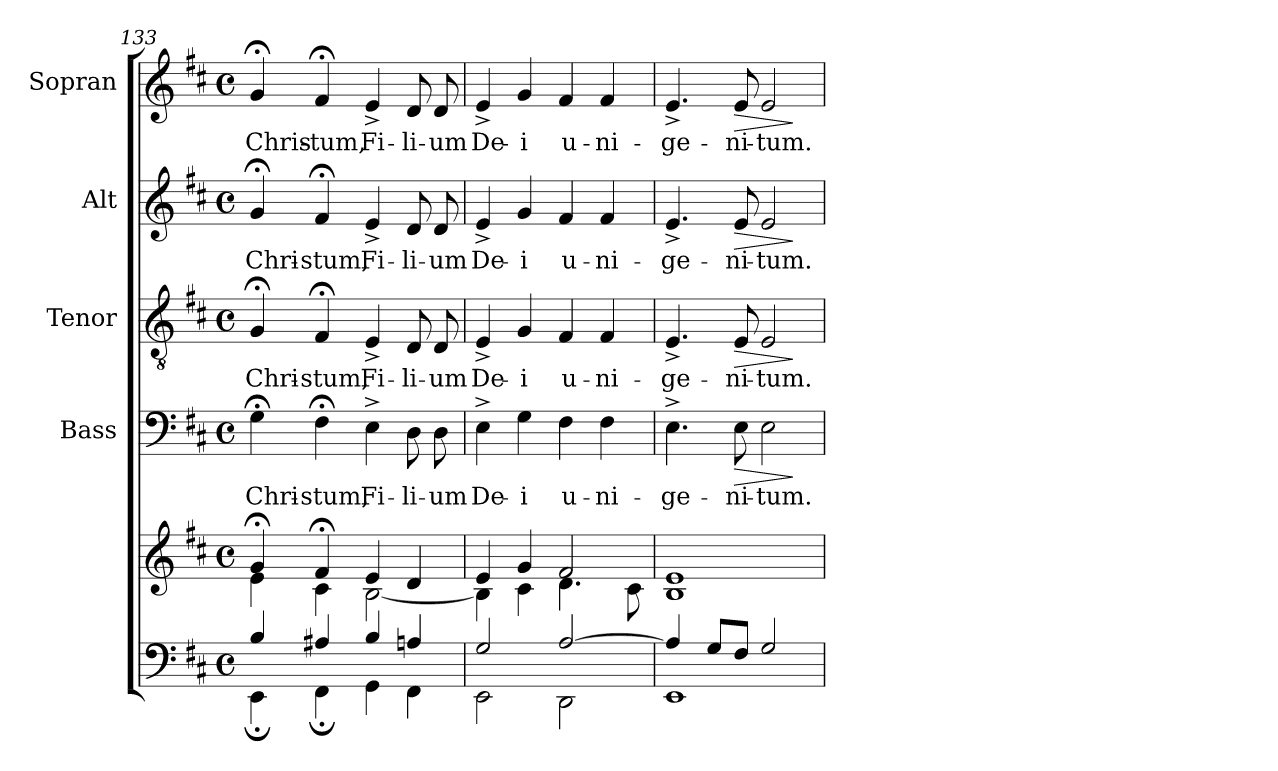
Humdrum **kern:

**kern	**kern	**kern	**text	**dynam	**kern	**text	**dynam	**kern	**text	**dynam	**kern	**text	**dynam
*part5	*part5	*part4	*part4	*part4	*part3	*part3	*part3	*part2	*part2	*part2	*part1	*part1	*part1
*staff6	*staff5	*staff4	*staff4	*staff4	*staff3	*staff3	*staff3	*staff2	*staff2	*staff2	*staff1	*staff1	*staff1
*	*	*I"Bass	*	*	*I"Tenor	*	*	*I"Alt	*	*	*I"Sopran	*	*
*	*	*I'B.	*	*	*I'T.	*	*	*I'A.	*	*	*I'S.	*	*
*clefF4	*clefG2	*clefF4	*	*	*clefGv2	*	*	*clefG2	*	*	*clefG2	*	*
*k[f#c#]	*k[f#c#]	*k[f#c#]	*	*	*k[f#c#]	*	*	*k[f#c#]	*	*	*k[f#c#]	*	*
*D:	*D:	*D:	*	*	*D:	*	*	*D:	*	*	*D:	*	*
*M4/4	*M4/4	*M4/4	*	*	*M4/4	*	*	*M4/4	*	*	*M4/4	*	*
*met(c)	*met(c)	*met(c)	*	*	*met(c)	*	*	*met(c)	*	*	*met(c)	*	*
=133	=133	=133	=133	=133	=133	=133	=133	=133	=133	=133	=133	=133	=133
*^	*^	*	*	*	*	*	*	*	*	*	*	*	*
!	!	!	!	!	!LO:LY:b	!	!	!LO:LY:b	!	!	!LO:LY:b	!	!	!LO:LY:b	!
4B/	4EE;\	4g;</	4e\	4G;<\	Chri-	.	4G;</	Chri-	.	4g;</	Chri-	.	4g;</	Chris-	.
!	!	!	!	!	!LO:LY:b	!	!	!LO:LY:b	!	!	!LO:LY:b	!	!	!LO:LY:b	!
4A#X/	4FF#;\	4f#;</	4c#\	4F#;<\	-stum,	.	4F#;</	-stum,	.	4f#;</	-stum,	.	4f#;</	-tum,	.
!	!	!	!	!	!LO:LY:b	!	!	!LO:LY:b	!	!	!LO:LY:b	!	!	!LO:LY:b	!
4B/	4GG\	4e/	[<2B\	4E^>\	Fi-	.	4E^>/	Fi-	.	4e^>/	Fi-	.	4e^>/	Fi-	.
!	!	!	!	!	!LO:LY:b	!	!	!LO:LY:b	!	!	!LO:LY:b	!	!	!LO:LY:b	!
4An/	4FF#\	4d/	.	8D\	-li-	.	8D/	-li-	.	8d/	-li-	.	8d/	-li-	.
!	!	!	!	!	!LO:LY:b	!	!	!LO:LY:b	!	!	!LO:LY:b	!	!	!LO:LY:b	!
.	.	.	.	8D\	-um	.	8D/	-um	.	8d/	-um	.	8d/	-um	.
!!LO:PB:g=z
=134	=134	=134	=134	=134	=134	=134	=134	=134	=134	=134	=134	=134	=134	=134	=134
!	!	!	!	!	!LO:LY:b	!	!	!LO:LY:b	!	!	!LO:LY:b	!	!	!LO:LY:b	!
2G/	2EE\	4e/	4B\]	4E^>\	De-	.	4E^>/	De-	.	4e^>/	De-	.	4e^>/	De-	.
!	!	!	!	!	!LO:LY:b	!	!	!LO:LY:b	!	!	!LO:LY:b	!	!	!LO:LY:b	!
.	.	4g/	4c#\	4G\	-i	.	4G/	-i	.	4g/	-i	.	4g/	-i	.
!	!	!	!	!	!LO:LY:b	!	!	!LO:LY:b	!	!	!LO:LY:b	!	!	!LO:LY:b	!
[>2A/	2DD\	2f#/	4.d\	4F#\	u-	.	4F#/	u-	.	4f#/	u-	.	4f#/	u-	.
!	!	!	!	!	!LO:LY:b	!	!	!LO:LY:b	!	!	!LO:LY:b	!	!	!LO:LY:b	!
.	.	.	.	4F#\	-ni-	.	4F#/	-ni-	.	4f#/	-ni-	.	4f#/	-ni-	.
.	.	.	8c#\	.	.	.	.	.	.	.	.	.	.	.	.
=135	=135	=135	=135	=135	=135	=135	=135	=135	=135	=135	=135	=135	=135	=135	=135
!	!	!	!	!	!LO:LY:b	!	!	!LO:LY:b	!	!	!LO:LY:b	!	!	!LO:LY:b	!
4A/]	1EE	1e	1B	4.E^>\	-ge-	.	4.E^>/	-ge-	.	4.e^>/	-ge-	.	4.e^>/	-ge-	.
8G/L	.	.	.	.	.	.	.	.	.	.	.	.	.	.	.
!	!	!	!	!	!LO:LY:b	!LO:HP:b	!	!LO:LY:b	!LO:HP:b	!	!LO:LY:b	!LO:HP:b	!	!LO:LY:b	!LO:HP:b
8F#/J	.	.	.	8E\	-ni-	>	8E/	-ni-	>	8e/	-ni-	>	8e/	-ni-	>
!	!	!	!	!	!LO:LY:b	!	!	!LO:LY:b	!	!	!LO:LY:b	!	!	!LO:LY:b	!
2G/	.	.	.	2E\	-tum.	.	2E/	-tum.	.	2e/	-tum.	.	2e/	-tum.	.
*v	*v	*	*	*	*	*	*	*	*	*	*	*	*	*	*
*	*v	*v	*	*	*	*	*	*	*	*	*	*	*	*
.	.	.	.	]	.	.	]	.	.	]	.	.	]
=	=	=	=	=	=	=	=	=	=	=	=	=	=
*-	*-	*-	*-	*-	*-	*-	*-	*-	*-	*-	*-	*-	*-
